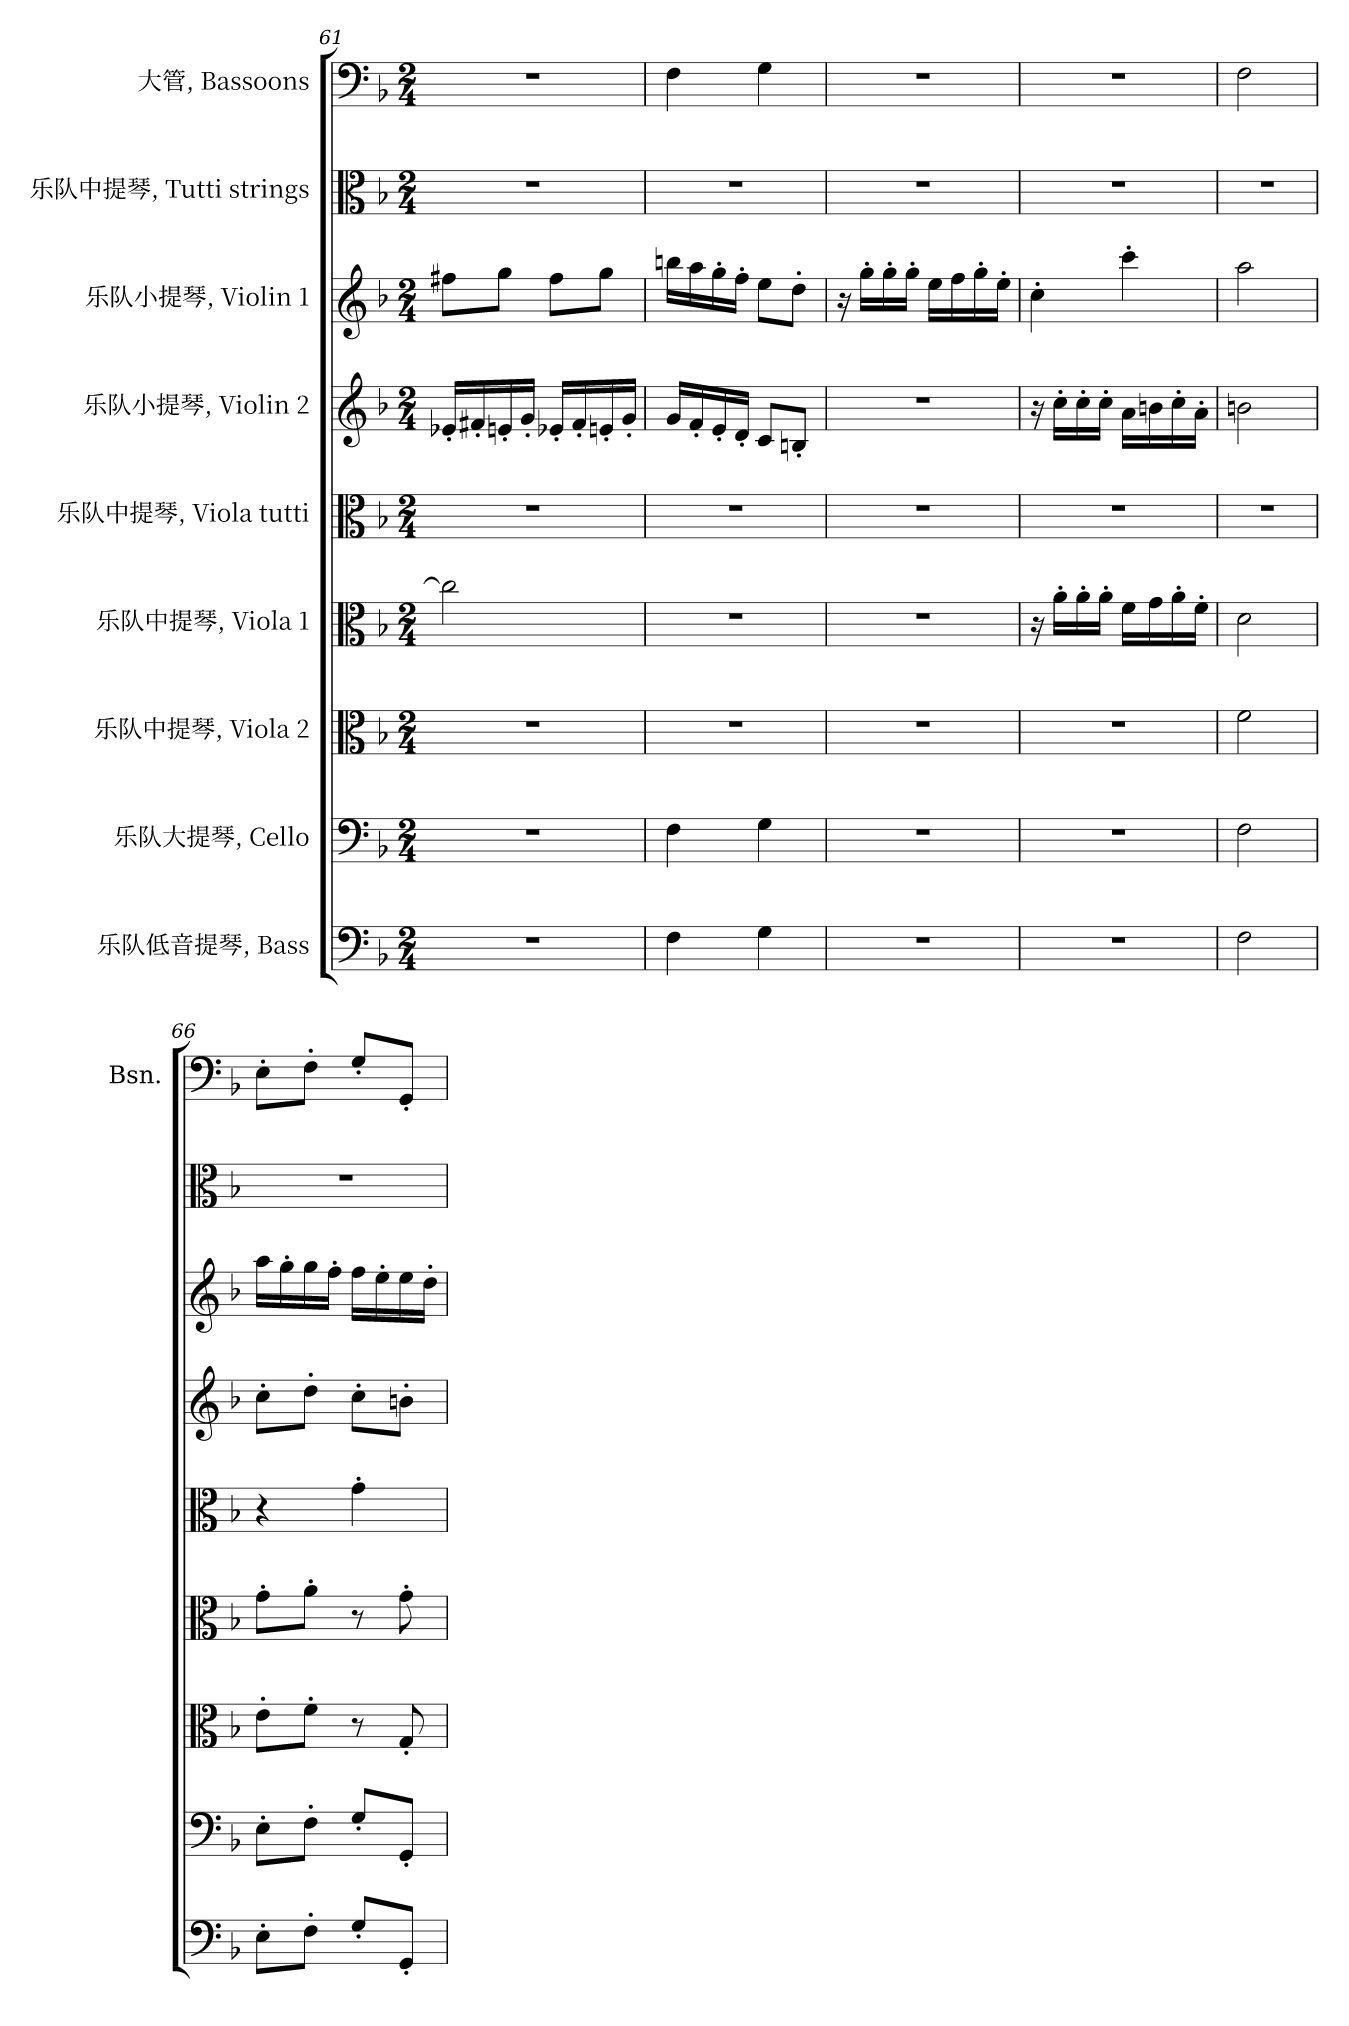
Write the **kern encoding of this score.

**kern	**kern	**kern	**kern	**kern	**kern	**kern	**kern	**kern
*part9	*part8	*part7	*part6	*part5	*part4	*part3	*part2	*part1
*staff9	*staff8	*staff7	*staff6	*staff5	*staff4	*staff3	*staff2	*staff1
*I"乐队低音提琴, Bass	*I"乐队大提琴, Cello	*I"乐队中提琴, Viola 2	*I"乐队中提琴, Viola 1	*I"乐队中提琴, Viola tutti	*I"乐队小提琴, Violin 2	*I"乐队小提琴, Violin 1	*I"乐队中提琴, Tutti strings	*I"大管, Bassoons
*	*	*	*	*	*	*	*	*I'Bsn.
!!LO:PB:g=z
*clefF4	*clefF4	*clefC3	*clefC3	*clefC3	*clefG2	*clefG2	*clefC3	*clefF4
*ITrd7c12	*	*	*	*	*	*	*	*
*k[b-]	*k[b-]	*k[b-]	*k[b-]	*k[b-]	*k[b-]	*k[b-]	*k[b-]	*k[b-]
*M2/4	*M2/4	*M2/4	*M2/4	*M2/4	*M2/4	*M2/4	*M2/4	*M2/4
*MM51	*MM51	*MM51	*MM51	*MM51	*MM51	*MM51	*MM51	*MM51
=61	=61	=61	=61	=61	=61	=61	=61	=61
2r	2r	2r	2cc\]	2r	16e-X'/LL	8ff#X\L	2r	2r
.	.	.	.	.	16f#X'/	.	.	.
.	.	.	.	.	16en'/	8gg\J	.	.
.	.	.	.	.	16g'/JJ	.	.	.
.	.	.	.	.	16e-X'/LL	8ff#\L	.	.
.	.	.	.	.	16f#'/	.	.	.
.	.	.	.	.	16en'/	8gg\J	.	.
.	.	.	.	.	16g'/JJ	.	.	.
=62	=62	=62	=62	=62	=62	=62	=62	=62
*	*	*	*	*	*	*	*	*MM49
4FF\	4F\	2r	2r	2r	16g/LL	16bbn\LL	2r	4F\
.	.	.	.	.	16f'/	16aa\	.	.
.	.	.	.	.	16e'/	16gg'\	.	.
.	.	.	.	.	16d'/JJ	16ff'\JJ	.	.
*	*	*	*	*	*	*	*	*MM47
4GG\	4G\	.	.	.	8c/L	8ee\L	.	4G\
.	.	.	.	.	8Bn'/J	8dd'\J	.	.
=63	=63	=63	=63	=63	=63	=63	=63	=63
*	*	*	*	*	*	*	*	*MM46
2r	2r	2r	2r	2r	2r	16r	2r	2r
.	.	.	.	.	.	16gg'\LL	.	.
.	.	.	.	.	.	16gg'\	.	.
.	.	.	.	.	.	16gg'\JJ	.	.
.	.	.	.	.	.	16ee\LL	.	.
.	.	.	.	.	.	16ff\	.	.
.	.	.	.	.	.	16gg'\	.	.
.	.	.	.	.	.	16ee'\JJ	.	.
=64	=64	=64	=64	=64	=64	=64	=64	=64
*	*	*	*	*	*	*	*	*MM49
2r	2r	2r	16r	2r	16r	4cc'\	2r	2r
.	.	.	16a'\LL	.	16cc'\LL	.	.	.
.	.	.	16a'\	.	16cc'\	.	.	.
.	.	.	16a'\JJ	.	16cc'\JJ	.	.	.
.	.	.	16f\LL	.	16a\LL	4ccc'\	.	.
.	.	.	16g\	.	16bn\	.	.	.
.	.	.	16a'\	.	16cc'\	.	.	.
.	.	.	16f'\JJ	.	16a'\JJ	.	.	.
=65	=65	=65	=65	=65	=65	=65	=65	=65
*	*	*	*	*	*	*	*	*MM47
2FF\	2F\	2f\	2d\	2r	2bn\	2aa\	2r	2F\
!!LO:PB:g=z
=66	=66	=66	=66	=66	=66	=66	=66	=66
*	*	*	*	*	*	*	*	*MM52
8EE'\L	8E'\L	8e'\L	8g'\L	4r	8cc'\L	16aa\LL	2r	8E'\L
.	.	.	.	.	.	16gg'\	.	.
*	*	*	*	*	*	*	*	*MM52
8FF'\J	8F'\J	8f'\J	8a'\J	.	8dd'\J	16gg\	.	8F'\J
.	.	.	.	.	.	16ff'\JJ	.	.
*	*	*	*	*	*	*	*	*MM50
8GG'/L	8G'/L	8r	8r	4g'\	8cc'\L	16ff\LL	.	8G'/L
.	.	.	.	.	.	16ee'\	.	.
8GGG'/J	8GG'/J	8G'/	8g'\	.	8bn'\J	16ee\	.	8GG'/J
.	.	.	.	.	.	16dd'\JJ	.	.
=	=	=	=	=	=	=	=	=
*-	*-	*-	*-	*-	*-	*-	*-	*-
